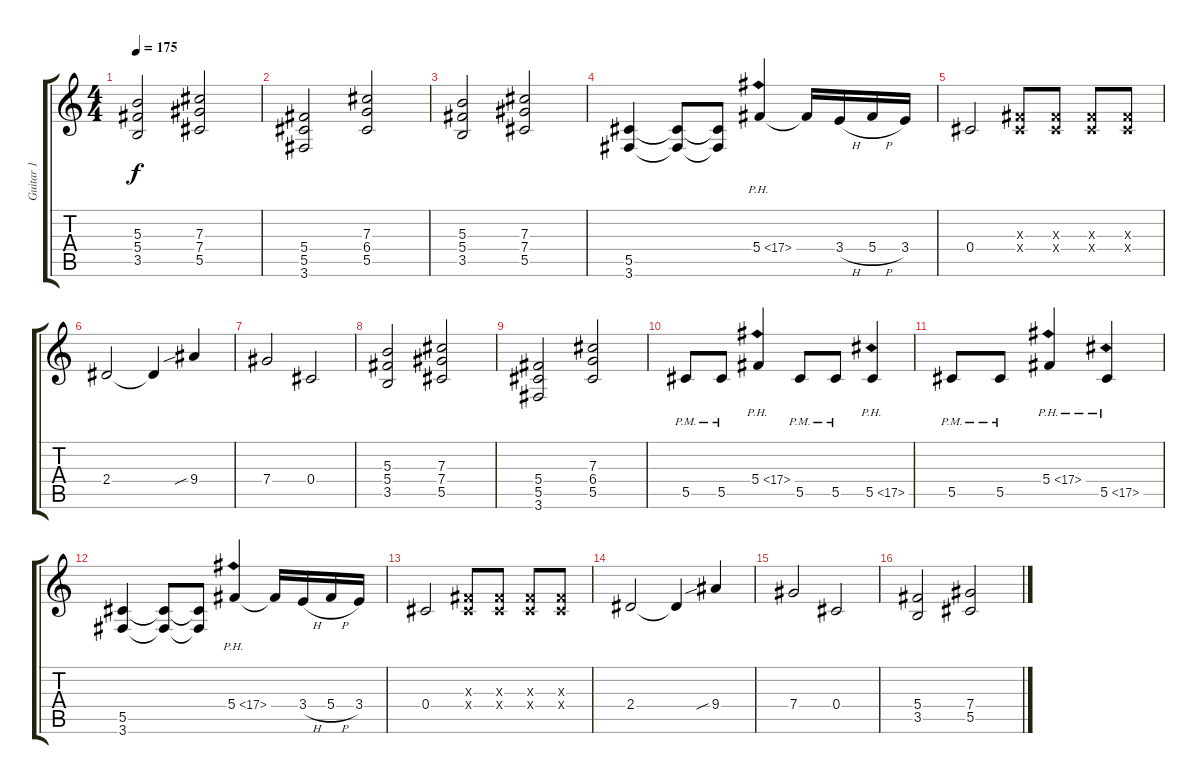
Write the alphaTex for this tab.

\track ("Guitar 1" "Guitar 1") {instrument overdrivenguitar}
\staff {score tabs}
\tuning (Eb4 Bb3 Gb3 Db3 Ab2 Eb2) {hide}
\ts (4 4)
\tempo 175
\clef g2
\ks c
(5.3 5.4 3.5).2{dy f} (7.3 7.4 5.5).2 |
(5.4 5.5 3.6).2 (7.3 6.4 5.5).2 |
(5.3 5.4 3.5).2 (7.3 7.4 5.5).2 |
(5.5 3.6).4 (5.5{t} 3.6{t}).8 (5.5{t} 3.6{t}).8 5.4{ph 12}.4 5.4{t}.16 3.4{h}.16 5.4{h}.16 3.4.16 |
0.4.2 (0.3{x} 0.4{x}).8 (0.3{x} 0.4{x}).8 (0.3{x} 0.4{x}).8 (0.3{x} 0.4{x}).8 |
2.4.2 2.4{t}.4 9.4{sib}.4 |
7.4.2 0.4.2 |
(5.3 5.4 3.5).2 (7.3 7.4 5.5).2 |
(5.4 5.5 3.6).2 (7.3 6.4 5.5).2 |
5.5{pm}.8 5.5{pm}.8 5.4{ph 12}.4 5.5{pm}.8 5.5{pm}.8 5.5{ph 12}.4 |
5.5{pm}.8 5.5{pm}.8 5.4{ph 12}.4 5.5{ph 12}.4 |
(5.5 3.6).4 (5.5{t} 3.6{t}).8 (5.5{t} 3.6{t}).8 5.4{ph 12}.4 5.4{t}.16 3.4{h}.16 5.4{h}.16 3.4.16 |
0.4.2 (0.3{x} 0.4{x}).8 (0.3{x} 0.4{x}).8 (0.3{x} 0.4{x}).8 (0.3{x} 0.4{x}).8 |
2.4.2 2.4{t}.4 9.4{sib}.4 |
7.4.2 0.4.2 |
(5.4 3.5).2 (7.4 5.5).2
